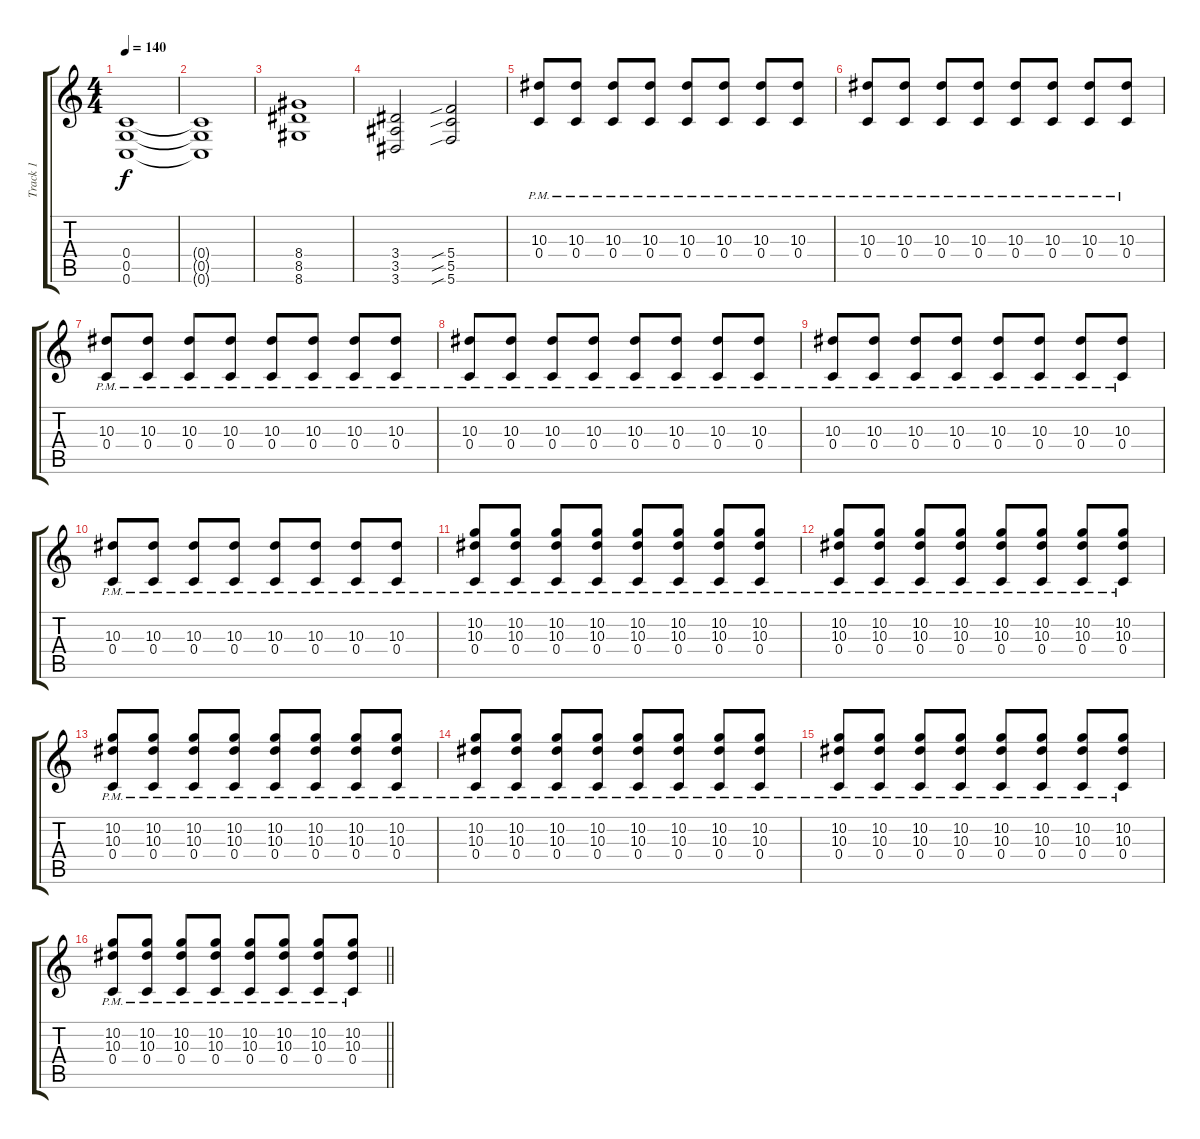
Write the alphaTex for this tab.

\track ("Track 1" "Track 1") {instrument distortionguitar}
\staff {score tabs}
\tuning (D4 A3 F3 C3 G2 C2) {hide}
\ts (4 4)
\tempo 140
\clef g2
\ks c
(0.4 0.5 0.6).1{dy f} |
(0.4{t} 0.5{t} 0.6{t}).1 |
(8.4 8.5 8.6).1 |
(3.4 3.5 3.6).2 (5.4{sib} 5.5{sib} 5.6{sib}).2 |
(10.3{pm} 0.4{pm}).8 (10.3{pm} 0.4{pm}).8 (10.3{pm} 0.4{pm}).8 (10.3{pm} 0.4{pm}).8 (10.3{pm} 0.4{pm}).8 (10.3{pm} 0.4{pm}).8 (10.3{pm} 0.4{pm}).8 (10.3{pm} 0.4{pm}).8 |
(10.3{pm} 0.4{pm}).8 (10.3{pm} 0.4{pm}).8 (10.3{pm} 0.4{pm}).8 (10.3{pm} 0.4{pm}).8 (10.3{pm} 0.4{pm}).8 (10.3{pm} 0.4{pm}).8 (10.3{pm} 0.4{pm}).8 (10.3{pm} 0.4{pm}).8 |
(10.3{pm} 0.4{pm}).8 (10.3{pm} 0.4{pm}).8 (10.3{pm} 0.4{pm}).8 (10.3{pm} 0.4{pm}).8 (10.3{pm} 0.4{pm}).8 (10.3{pm} 0.4{pm}).8 (10.3{pm} 0.4{pm}).8 (10.3{pm} 0.4{pm}).8 |
(10.3{pm} 0.4{pm}).8 (10.3{pm} 0.4{pm}).8 (10.3{pm} 0.4{pm}).8 (10.3{pm} 0.4{pm}).8 (10.3{pm} 0.4{pm}).8 (10.3{pm} 0.4{pm}).8 (10.3{pm} 0.4{pm}).8 (10.3{pm} 0.4{pm}).8 |
(10.3{pm} 0.4{pm}).8 (10.3{pm} 0.4{pm}).8 (10.3{pm} 0.4{pm}).8 (10.3{pm} 0.4{pm}).8 (10.3{pm} 0.4{pm}).8 (10.3{pm} 0.4{pm}).8 (10.3{pm} 0.4{pm}).8 (10.3{pm} 0.4{pm}).8 |
(10.3{pm} 0.4{pm}).8 (10.3{pm} 0.4{pm}).8 (10.3{pm} 0.4{pm}).8 (10.3{pm} 0.4{pm}).8 (10.3{pm} 0.4{pm}).8 (10.3{pm} 0.4{pm}).8 (10.3{pm} 0.4{pm}).8 (10.3{pm} 0.4{pm}).8 |
(10.2{pm} 10.3{pm} 0.4{pm}).8 (10.2{pm} 10.3{pm} 0.4{pm}).8 (10.2{pm} 10.3{pm} 0.4{pm}).8 (10.2{pm} 10.3{pm} 0.4{pm}).8 (10.2{pm} 10.3{pm} 0.4{pm}).8 (10.2{pm} 10.3{pm} 0.4{pm}).8 (10.2{pm} 10.3{pm} 0.4{pm}).8 (10.2{pm} 10.3{pm} 0.4{pm}).8 |
(10.2{pm} 10.3{pm} 0.4{pm}).8 (10.2{pm} 10.3{pm} 0.4{pm}).8 (10.2{pm} 10.3{pm} 0.4{pm}).8 (10.2{pm} 10.3{pm} 0.4{pm}).8 (10.2{pm} 10.3{pm} 0.4{pm}).8 (10.2{pm} 10.3{pm} 0.4{pm}).8 (10.2{pm} 10.3{pm} 0.4{pm}).8 (10.2{pm} 10.3{pm} 0.4{pm}).8 |
(10.2{pm} 10.3{pm} 0.4{pm}).8 (10.2{pm} 10.3{pm} 0.4{pm}).8 (10.2{pm} 10.3{pm} 0.4{pm}).8 (10.2{pm} 10.3{pm} 0.4{pm}).8 (10.2{pm} 10.3{pm} 0.4{pm}).8 (10.2{pm} 10.3{pm} 0.4{pm}).8 (10.2{pm} 10.3{pm} 0.4{pm}).8 (10.2{pm} 10.3{pm} 0.4{pm}).8 |
(10.2{pm} 10.3{pm} 0.4{pm}).8 (10.2{pm} 10.3{pm} 0.4{pm}).8 (10.2{pm} 10.3{pm} 0.4{pm}).8 (10.2{pm} 10.3{pm} 0.4{pm}).8 (10.2{pm} 10.3{pm} 0.4{pm}).8 (10.2{pm} 10.3{pm} 0.4{pm}).8 (10.2{pm} 10.3{pm} 0.4{pm}).8 (10.2{pm} 10.3{pm} 0.4{pm}).8 |
(10.2{pm} 10.3{pm} 0.4{pm}).8 (10.2{pm} 10.3{pm} 0.4{pm}).8 (10.2{pm} 10.3{pm} 0.4{pm}).8 (10.2{pm} 10.3{pm} 0.4{pm}).8 (10.2{pm} 10.3{pm} 0.4{pm}).8 (10.2{pm} 10.3{pm} 0.4{pm}).8 (10.2{pm} 10.3{pm} 0.4{pm}).8 (10.2{pm} 10.3{pm} 0.4{pm}).8 |
\barLineRight lightlight
(10.2{pm} 10.3{pm} 0.4{pm}).8 (10.2{pm} 10.3{pm} 0.4{pm}).8 (10.2{pm} 10.3{pm} 0.4{pm}).8 (10.2{pm} 10.3{pm} 0.4{pm}).8 (10.2{pm} 10.3{pm} 0.4{pm}).8 (10.2{pm} 10.3{pm} 0.4{pm}).8 (10.2{pm} 10.3{pm} 0.4{pm}).8 (10.2{pm} 10.3{pm} 0.4{pm}).8
